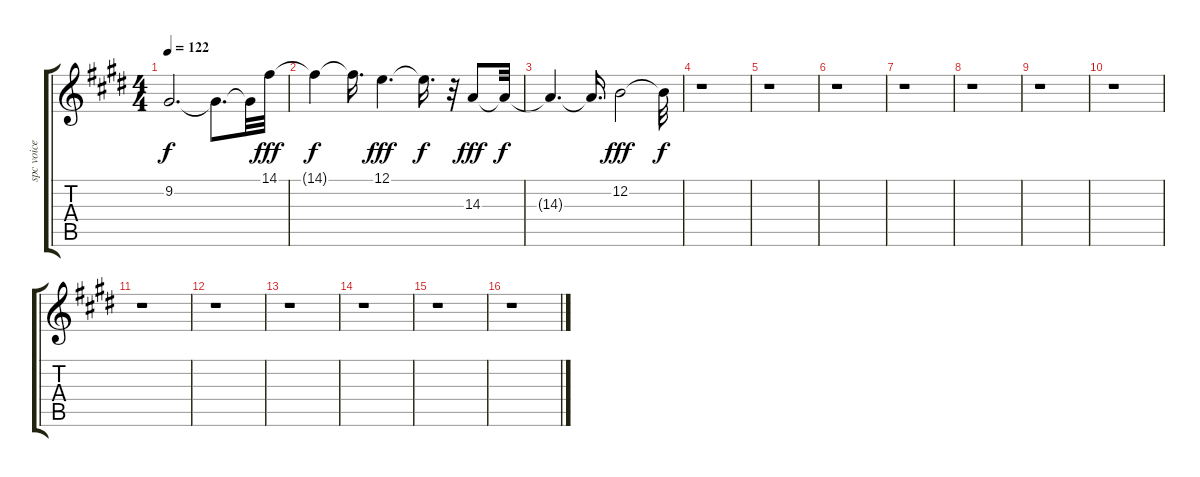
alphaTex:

\track ("spc voice" "spc voice") {instrument pad4choir}
\staff {score tabs}
\tuning (E4 B3 G3 D3 A2 E2) {hide}
\ts (4 4)
\tempo 122
\clef g2
\ks e
9.2{t}.2{d dy f} 9.2{t}.8{d} 9.2{t}.32 14.1.32{dy fff} |
14.1{t}.4{dy f} 14.1{t}.16{d} 12.1.4{d dy fff} 12.1{t}.16{d dy f} r.32 14.3.8{dy fff} 14.3{t}.32{dy f} |
14.3{t}.4{d} 14.3{t}.16{d} 12.2.2{dy fff} 12.2{t}.32{dy f} |
r.1 |
r.1 |
r.1 |
r.1 |
r.1 |
r.1 |
r.1 |
r.1 |
r.1 |
r.1 |
r.1 |
r.1 |
r.1
